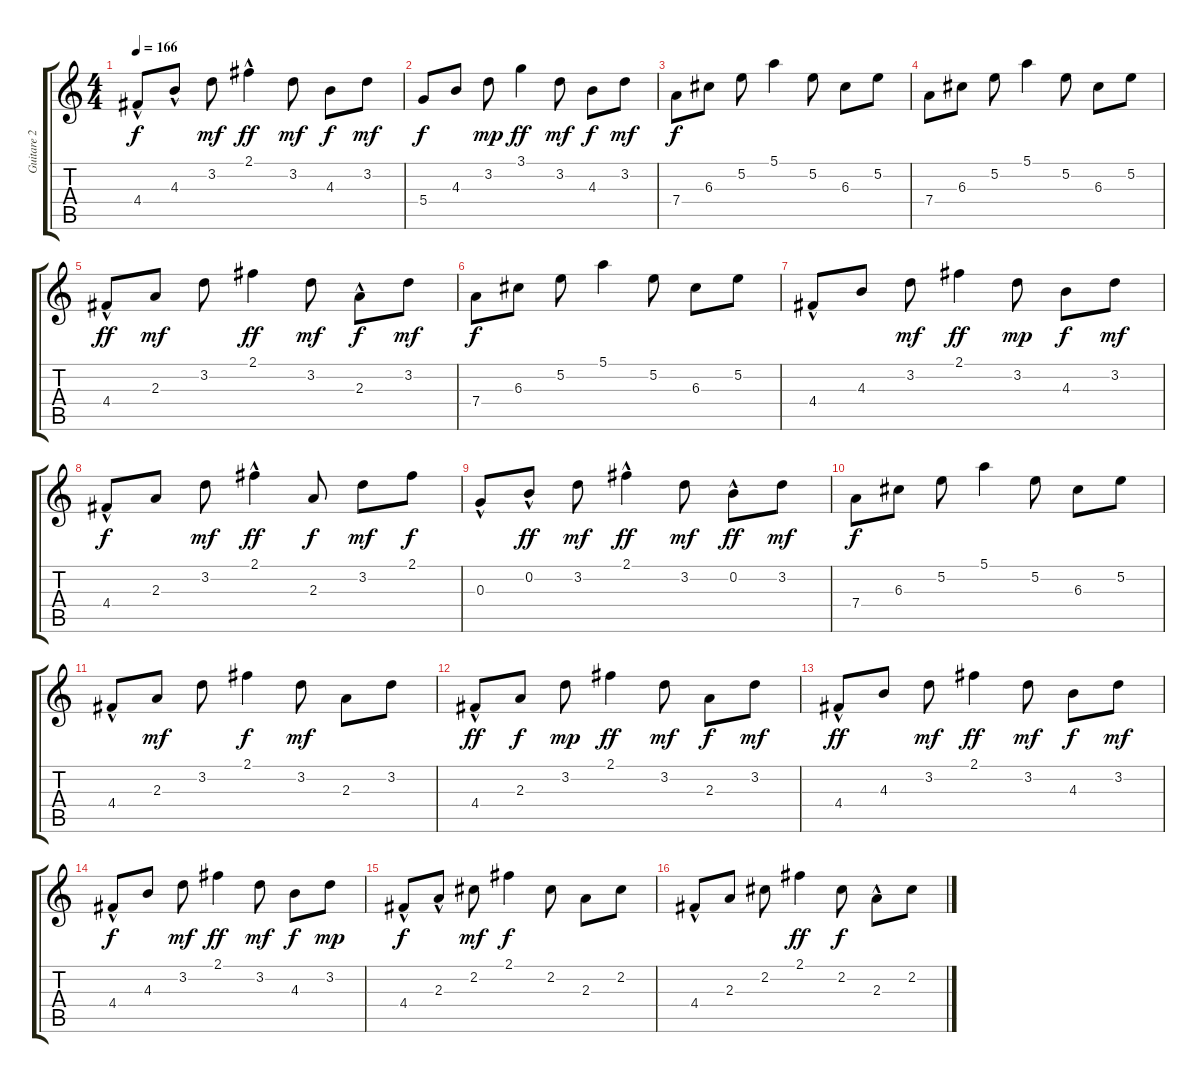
\track ("Guitare 2" "Guitare 2") {instrument electricguitarjazz}
\staff {score tabs}
\tuning (E4 B3 G3 D3 A2 E2) {hide}
\ts (4 4)
\tempo 166
\clef g2
\ks c
4.4{hac}.8{dy f} 4.3{hac}.8 3.2.8{dy mf} 2.1{hac}.4{dy ff} 3.2.8{dy mf} 4.3.8{dy f} 3.2.8{dy mf} |
5.4.8{dy f} 4.3.8 3.2.8{dy mp} 3.1.4{dy ff} 3.2.8{dy mf} 4.3.8{dy f} 3.2.8{dy mf} |
7.4.8{dy f} 6.3.8 5.2.8 5.1.4 5.2.8 6.3.8 5.2.8 |
7.4.8 6.3.8 5.2.8 5.1.4 5.2.8 6.3.8 5.2.8 |
4.4{hac}.8{dy ff} 2.3.8{dy mf} 3.2.8 2.1.4{dy ff} 3.2.8{dy mf} 2.3{hac}.8{dy f} 3.2.8{dy mf} |
7.4.8{dy f} 6.3.8 5.2.8 5.1.4 5.2.8 6.3.8 5.2.8 |
4.4{hac}.8 4.3.8 3.2.8{dy mf} 2.1.4{dy ff} 3.2.8{dy mp} 4.3.8{dy f} 3.2.8{dy mf} |
4.4{hac}.8{dy f} 2.3.8 3.2.8{dy mf} 2.1{hac}.4{dy ff} 2.3.8{dy f} 3.2.8{dy mf} 2.1.8{dy f} |
0.3{hac}.8 0.2{hac}.8{dy ff} 3.2.8{dy mf} 2.1{hac}.4{dy ff} 3.2.8{dy mf} 0.2{hac}.8{dy ff} 3.2.8{dy mf} |
7.4.8{dy f} 6.3.8 5.2.8 5.1.4 5.2.8 6.3.8 5.2.8 |
4.4{hac}.8 2.3.8{dy mf} 3.2.8 2.1.4{dy f} 3.2.8{dy mf} 2.3.8 3.2.8 |
4.4{hac}.8{dy ff} 2.3.8{dy f} 3.2.8{dy mp} 2.1.4{dy ff} 3.2.8{dy mf} 2.3.8{dy f} 3.2.8{dy mf} |
4.4{hac}.8{dy ff} 4.3.8 3.2.8{dy mf} 2.1.4{dy ff} 3.2.8{dy mf} 4.3.8{dy f} 3.2.8{dy mf} |
4.4{hac}.8{dy f} 4.3.8 3.2.8{dy mf} 2.1.4{dy ff} 3.2.8{dy mf} 4.3.8{dy f} 3.2.8{dy mp} |
4.4{hac}.8{dy f} 2.3{hac}.8 2.2.8{dy mf} 2.1.4{dy f} 2.2.8 2.3.8 2.2.8 |
4.4{hac}.8 2.3.8 2.2.8 2.1.4{dy ff} 2.2.8{dy f} 2.3{hac}.8 2.2.8
